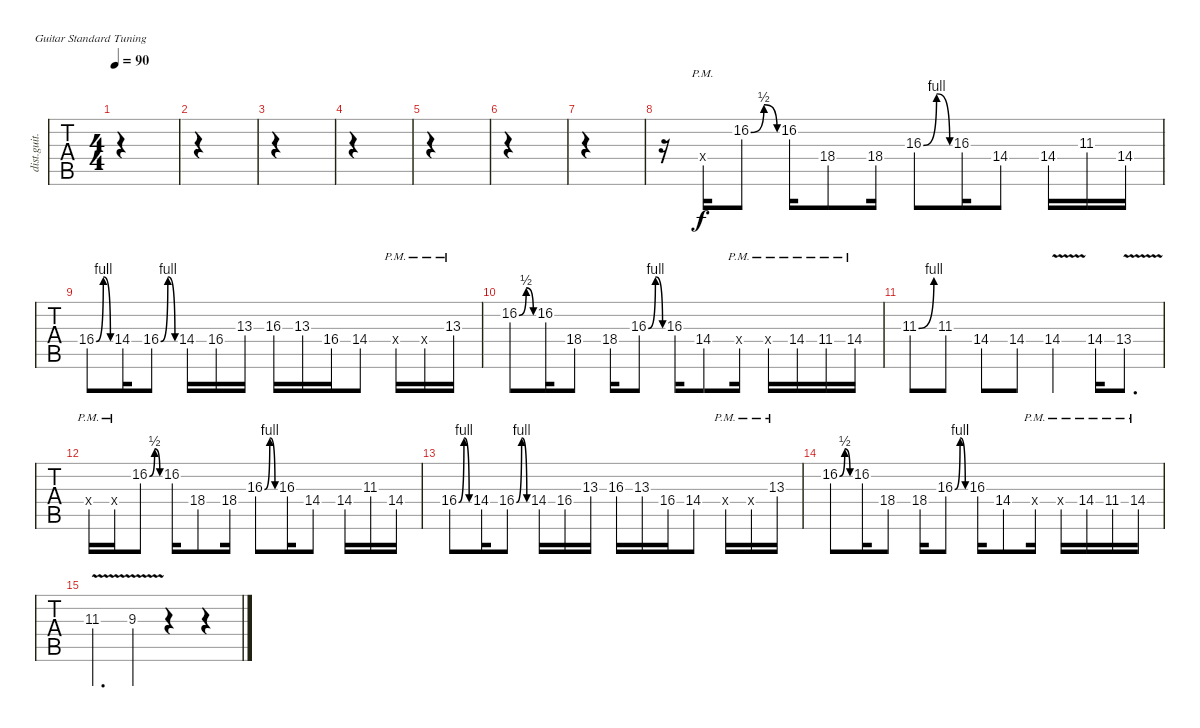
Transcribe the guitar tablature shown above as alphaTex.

\defaultSystemsLayout 4
\bracketExtendMode groupsimilarinstruments
\useSystemSignSeparator
\otherSystemsTrackNameOrientation horizontal
\chordDiagramsInScore
\track ("Distortion Guitar" "dist.guit.") {instrument distortionguitar}
\staff {tabs}
\tuning (E4 B3 G3 D3 A2 E2)
\ts (4 4)
\tempo 90
\clef g2
\ks c
|
|
|
|
|
|
|
r.16 14.4{pm x}.16 16.2{be (bendrelease 0 0 32.4 2 43.8 2 51 0) acc #}.8 16.2{acc #}.16 18.4{acc #}.8 18.4{acc #}.16 16.3{be (bendrelease 0 0 25.8 4 38.4 4 56.4 0)}.8 16.3.16 14.4.8 14.4.16 11.3{acc #}.16 14.4.16 |
16.4{be (bendrelease 0 0 10.2 4 20.4 4 30 0) acc #}.8 14.4.16 16.4{be (bendrelease 0 0 10.2 4 20.4 4 30 0) acc #}.8 14.4.16 16.4{acc #}.16 13.3{acc #}.16 16.3.16 13.3{acc #}.16 16.4{acc #}.16 14.4.8 14.4{pm x}.16 14.4{pm x}.16 13.3{pm acc #}.16 |
16.2{be (bendrelease 0 0 32.4 2 43.8 2 51 0) acc #}.8 16.2{acc #}.16 18.4{acc #}.8 18.4{acc #}.16 16.3{be (bendrelease 0 0 33 4 46.199999999999996 4 58.8 0)}.8 16.3.16 14.4.8 14.4{pm x}.16 14.4{pm x}.16 14.4{pm}.16 11.4{pm acc #}.16 14.4{pm}.16 |
11.3{be (bend 0 0 15 4) acc #}.8 11.3{acc #}.8 14.4.8 14.4.8 14.4{v}.4 14.4.16 13.4{v acc #}.8{d} |
14.4{pm x}.16 14.4{pm x}.16 16.2{be (bendrelease 0 0 32.4 2 43.8 2 51 0) acc #}.8 16.2{acc #}.16 18.4{acc #}.8 18.4{acc #}.16 16.3{be (bendrelease 0 0 25.8 4 38.4 4 56.4 0)}.8 16.3.16 14.4.8 14.4.16 11.3{acc #}.16 14.4.16 |
16.4{be (bendrelease 0 0 10.2 4 20.4 4 30 0) acc #}.8 14.4.16 16.4{be (bendrelease 0 0 10.2 4 20.4 4 30 0) acc #}.8 14.4.16 16.4{acc #}.16 13.3{acc #}.16 16.3.16 13.3{acc #}.16 16.4{acc #}.16 14.4.8 14.4{pm x}.16 14.4{pm x}.16 13.3{pm acc #}.16 |
16.2{be (bendrelease 0 0 32.4 2 43.8 2 51 0) acc #}.8 16.2{acc #}.16 18.4{acc #}.8 18.4{acc #}.16 16.3{be (bendrelease 0 0 33 4 46.199999999999996 4 58.8 0)}.8 16.3.16 14.4.8 14.4{pm x}.16 14.4{pm x}.16 14.4{pm}.16 11.4{pm acc #}.16 14.4{pm}.16 |
11.3{v acc #}.4{d} 9.3{v}.4 r.4 r.4
